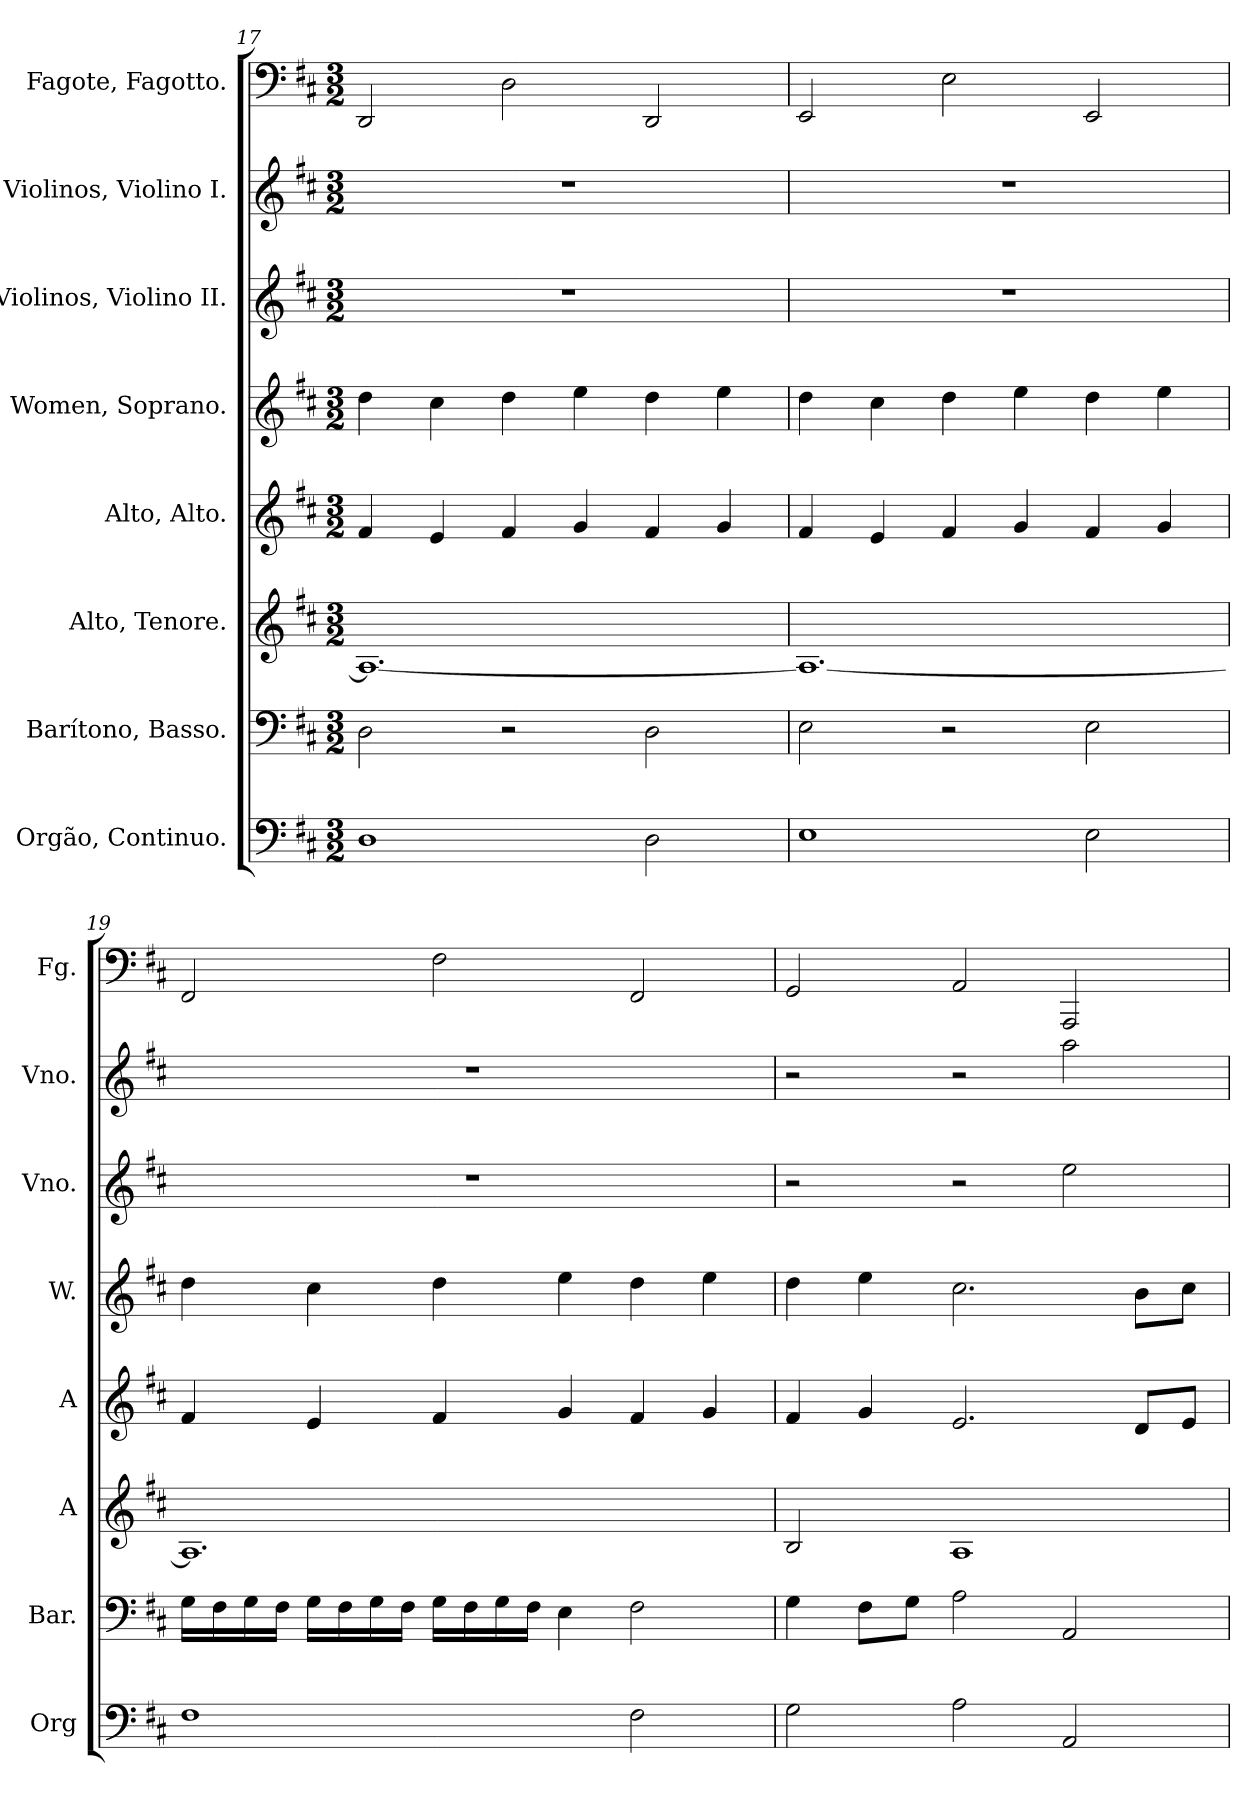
**kern	**kern	**kern	**kern	**kern	**kern	**kern	**kern
*part8	*part7	*part6	*part5	*part4	*part3	*part2	*part1
*staff8	*staff7	*staff6	*staff5	*staff4	*staff3	*staff2	*staff1
*I"Orgão, Continuo.	*I"Barítono, Basso.	*I"Alto, Tenore.	*I"Alto, Alto.	*I"Women, Soprano.	*I"Violinos, Violino II.	*I"Violinos, Violino I.	*I"Fagote, Fagotto.
*I'Org	*I'Bar.	*I'A	*I'A	*I'W.	*I'Vno.	*I'Vno.	*I'Fg.
*clefF4	*clefF4	*clefG2	*clefG2	*clefG2	*clefG2	*clefG2	*clefF4
*k[f#c#]	*k[f#c#]	*k[f#c#]	*k[f#c#]	*k[f#c#]	*k[f#c#]	*k[f#c#]	*k[f#c#]
*M3/2	*M3/2	*M3/2	*M3/2	*M3/2	*M3/2	*M3/2	*M3/2
=17	=17	=17	=17	=17	=17	=17	=17
1D	2D\	1.A_	4f#/	4dd\	1.r	1.r	2DD/
.	.	.	4e/	4cc#\	.	.	.
.	2r	.	4f#/	4dd\	.	.	2D\
.	.	.	4g/	4ee\	.	.	.
2D\	2D\	.	4f#/	4dd\	.	.	2DD/
.	.	.	4g/	4ee\	.	.	.
!!LO:PB:g=z
=18	=18	=18	=18	=18	=18	=18	=18
1E	2E\	1.A_	4f#/	4dd\	1.r	1.r	2EE/
.	.	.	4e/	4cc#\	.	.	.
.	2r	.	4f#/	4dd\	.	.	2E\
.	.	.	4g/	4ee\	.	.	.
2E\	2E\	.	4f#/	4dd\	.	.	2EE/
.	.	.	4g/	4ee\	.	.	.
=19	=19	=19	=19	=19	=19	=19	=19
1F#	16G\LL	1.A]	4f#/	4dd\	1.r	1.r	2FF#/
.	16F#\	.	.	.	.	.	.
.	16G\	.	.	.	.	.	.
.	16F#\JJ	.	.	.	.	.	.
.	16G\LL	.	4e/	4cc#\	.	.	.
.	16F#\	.	.	.	.	.	.
.	16G\	.	.	.	.	.	.
.	16F#\JJ	.	.	.	.	.	.
.	16G\LL	.	4f#/	4dd\	.	.	2F#\
.	16F#\	.	.	.	.	.	.
.	16G\	.	.	.	.	.	.
.	16F#\JJ	.	.	.	.	.	.
.	4E\	.	4g/	4ee\	.	.	.
2F#\	2F#\	.	4f#/	4dd\	.	.	2FF#/
.	.	.	4g/	4ee\	.	.	.
=20	=20	=20	=20	=20	=20	=20	=20
2G\	4G\	2B/	4f#/	4dd\	2r	2r	2GG/
.	8F#\L	.	4g/	4ee\	.	.	.
.	8G\J	.	.	.	.	.	.
2A\	2A\	1A	2.e/	2.cc#\	2r	2r	2AA/
2AA/	2AA/	.	.	.	2ee\	2aa\	2AAA/
.	.	.	8d/L	8b\L	.	.	.
.	.	.	8e/J	8cc#\J	.	.	.
=	=	=	=	=	=	=	=
*-	*-	*-	*-	*-	*-	*-	*-
